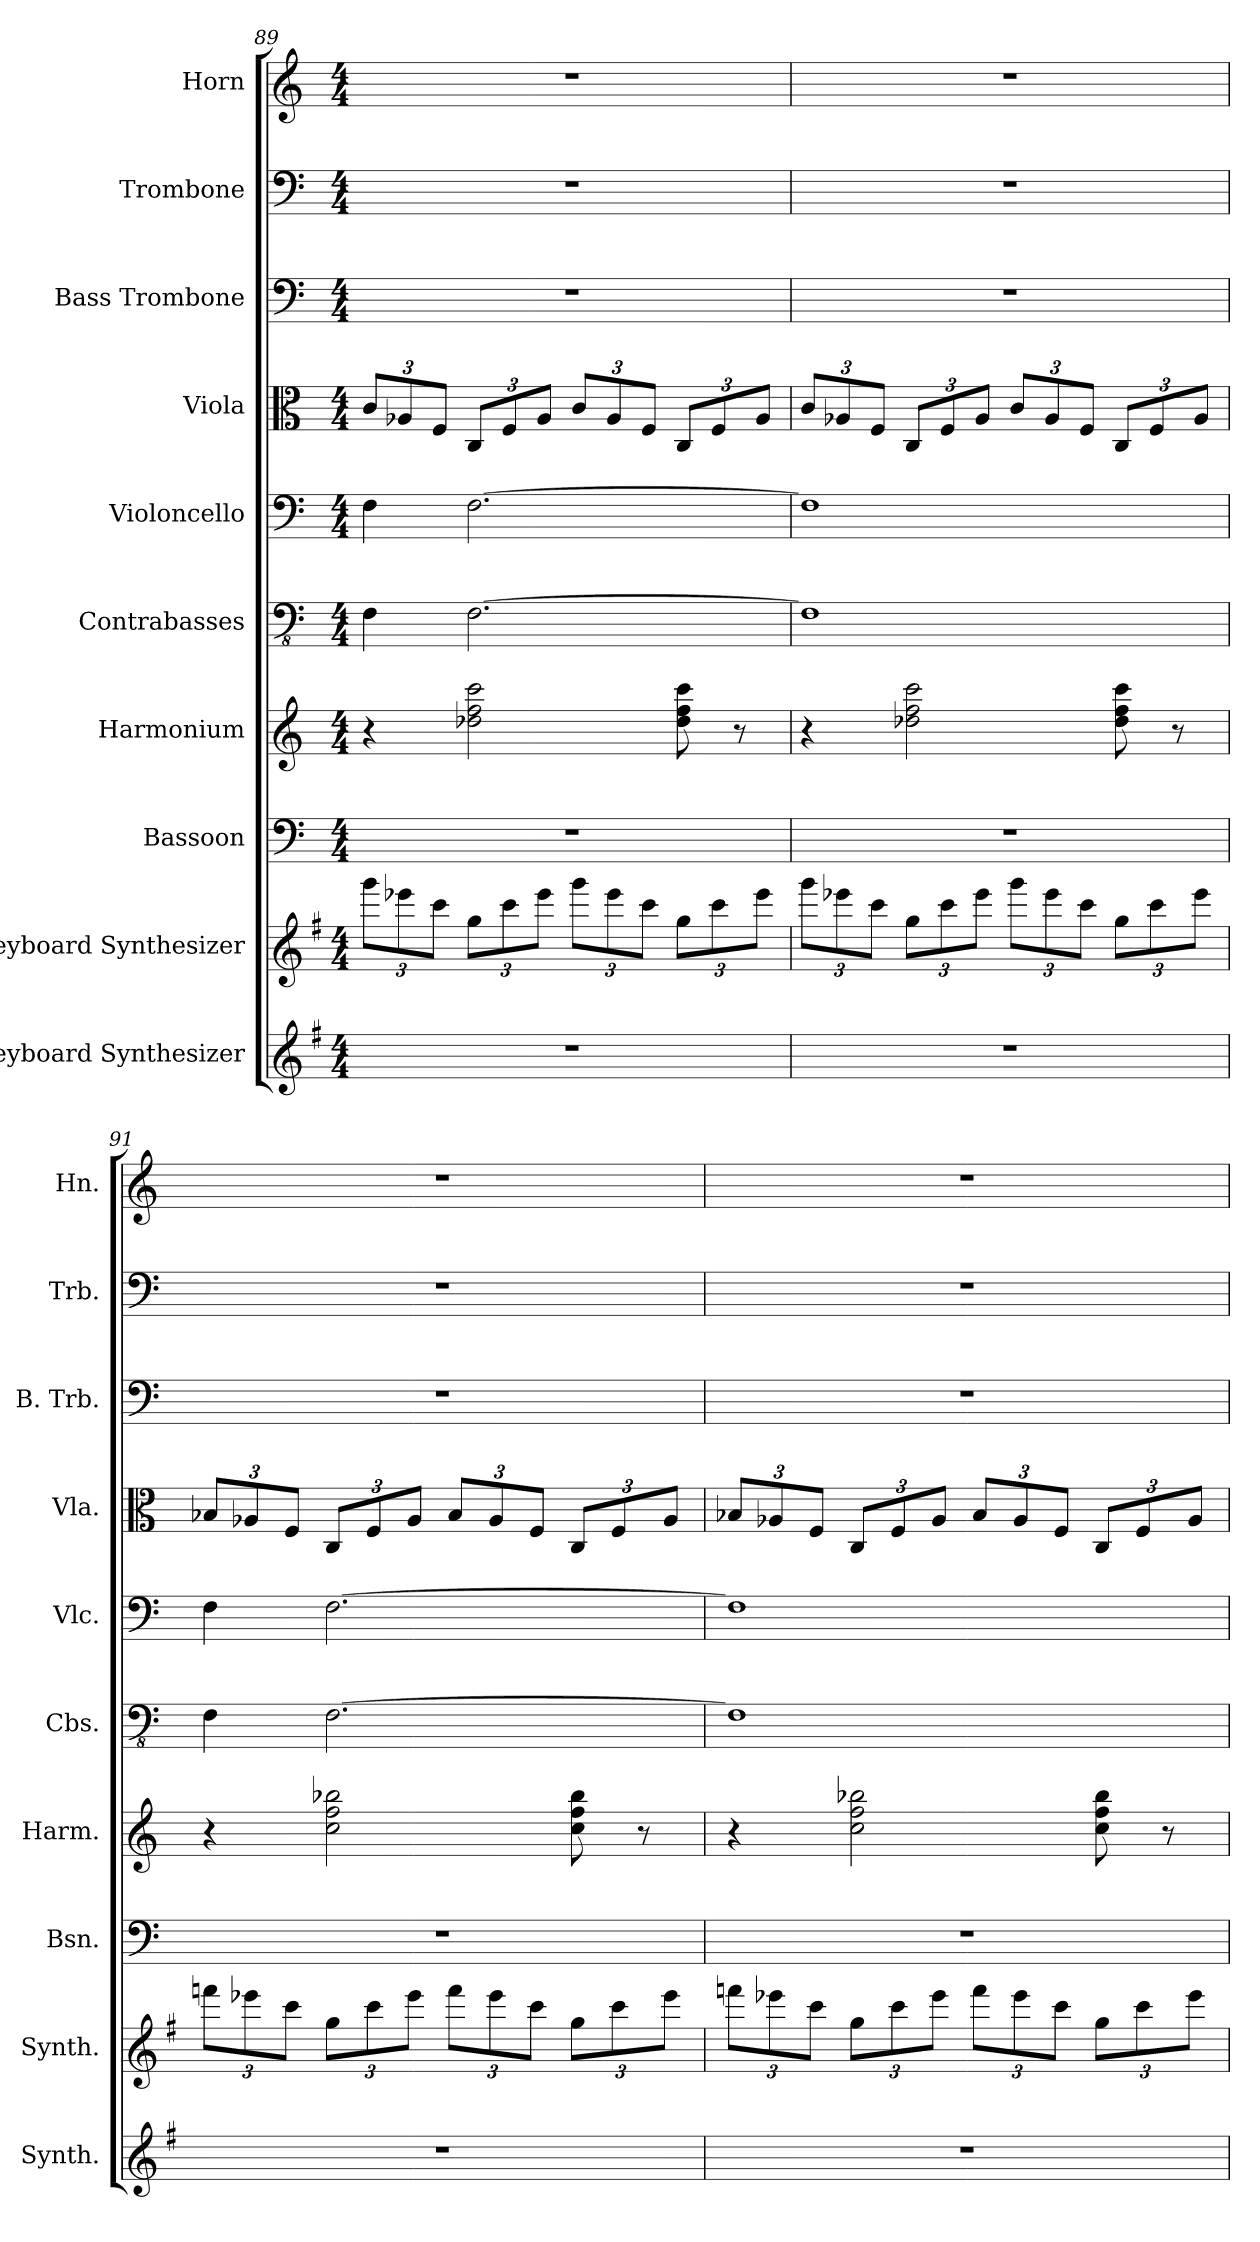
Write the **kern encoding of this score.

**kern	**kern	**kern	**kern	**kern	**kern	**kern	**kern	**kern	**kern
*part10	*part9	*part8	*part7	*part6	*part5	*part4	*part3	*part2	*part1
*staff10	*staff9	*staff8	*staff7	*staff6	*staff5	*staff4	*staff3	*staff2	*staff1
*I"Keyboard Synthesizer	*I"Keyboard Synthesizer	*I"Bassoon	*I"Harmonium	*I"Contrabasses	*I"Violoncello	*I"Viola	*I"Bass Trombone	*I"Trombone	*I"Horn
*I'Synth.	*I'Synth.	*I'Bsn.	*I'Harm.	*I'Cbs.	*I'Vlc.	*I'Vla.	*I'B. Trb.	*I'Trb.	*I'Hn.
*clefG2	*clefG2	*clefF4	*clefG2	*clefFv4	*clefF4	*clefC3	*clefF4	*clefF4	*clefG2
*ITrd4c7	*ITrd4c7	*	*	*	*	*	*	*	*ITrd4c7
*k[]	*k[]	*k[]	*k[]	*k[]	*k[]	*k[]	*k[]	*k[]	*k[b-]
*M4/4	*M4/4	*M4/4	*M4/4	*M4/4	*M4/4	*M4/4	*M4/4	*M4/4	*M4/4
*	*Xbrackettup	*	*	*	*	*Xbrackettup	*	*	*
=89	=89	=89	=89	=89	=89	=89	=89	=89	=89
1r	12ccc\L	1r	4r	4FF\	4F\	12c/L	1r	1r	1r
.	12aa-X\	.	.	.	.	12A-X/	.	.	.
.	12ff\J	.	.	.	.	12F/J	.	.	.
.	12cc\L	.	2dd-X\ 2ff\ 2ccc\	[2.FF\	[2.F\	12C/L	.	.	.
.	12ff\	.	.	.	.	12F/	.	.	.
.	12aa-\J	.	.	.	.	12A-/J	.	.	.
.	12ccc\L	.	.	.	.	12c/L	.	.	.
.	12aa-\	.	.	.	.	12A-/	.	.	.
.	12ff\J	.	.	.	.	12F/J	.	.	.
.	12cc\L	.	8dd-\ 8ff\ 8ccc\	.	.	12C/L	.	.	.
.	12ff\	.	.	.	.	12F/	.	.	.
.	.	.	8r	.	.	.	.	.	.
.	12aa-\J	.	.	.	.	12A-/J	.	.	.
!!LO:LB:g=z
=90	=90	=90	=90	=90	=90	=90	=90	=90	=90
1r	12ccc\L	1r	4r	1FF]	1F]	12c/L	1r	1r	1r
.	12aa-X\	.	.	.	.	12A-X/	.	.	.
.	12ff\J	.	.	.	.	12F/J	.	.	.
.	12cc\L	.	2dd-X\ 2ff\ 2ccc\	.	.	12C/L	.	.	.
.	12ff\	.	.	.	.	12F/	.	.	.
.	12aa-\J	.	.	.	.	12A-/J	.	.	.
.	12ccc\L	.	.	.	.	12c/L	.	.	.
.	12aa-\	.	.	.	.	12A-/	.	.	.
.	12ff\J	.	.	.	.	12F/J	.	.	.
.	12cc\L	.	8dd-\ 8ff\ 8ccc\	.	.	12C/L	.	.	.
.	12ff\	.	.	.	.	12F/	.	.	.
.	.	.	8r	.	.	.	.	.	.
.	12aa-\J	.	.	.	.	12A-/J	.	.	.
=91	=91	=91	=91	=91	=91	=91	=91	=91	=91
1r	12bb-X\L	1r	4r	4FF\	4F\	12B-X/L	1r	1r	1r
.	12aa-X\	.	.	.	.	12A-X/	.	.	.
.	12ff\J	.	.	.	.	12F/J	.	.	.
.	12cc\L	.	2cc\ 2ff\ 2bb-X\	[2.FF\	[2.F\	12C/L	.	.	.
.	12ff\	.	.	.	.	12F/	.	.	.
.	12aa-\J	.	.	.	.	12A-/J	.	.	.
.	12bb-\L	.	.	.	.	12B-/L	.	.	.
.	12aa-\	.	.	.	.	12A-/	.	.	.
.	12ff\J	.	.	.	.	12F/J	.	.	.
.	12cc\L	.	8cc\ 8ff\ 8bb-\	.	.	12C/L	.	.	.
.	12ff\	.	.	.	.	12F/	.	.	.
.	.	.	8r	.	.	.	.	.	.
.	12aa-\J	.	.	.	.	12A-/J	.	.	.
=92	=92	=92	=92	=92	=92	=92	=92	=92	=92
1r	12bb-X\L	1r	4r	1FF]	1F]	12B-X/L	1r	1r	1r
.	12aa-X\	.	.	.	.	12A-X/	.	.	.
.	12ff\J	.	.	.	.	12F/J	.	.	.
.	12cc\L	.	2cc\ 2ff\ 2bb-X\	.	.	12C/L	.	.	.
.	12ff\	.	.	.	.	12F/	.	.	.
.	12aa-\J	.	.	.	.	12A-/J	.	.	.
.	12bb-\L	.	.	.	.	12B-/L	.	.	.
.	12aa-\	.	.	.	.	12A-/	.	.	.
.	12ff\J	.	.	.	.	12F/J	.	.	.
.	12cc\L	.	8cc\ 8ff\ 8bb-\	.	.	12C/L	.	.	.
.	12ff\	.	.	.	.	12F/	.	.	.
.	.	.	8r	.	.	.	.	.	.
.	12aa-\J	.	.	.	.	12A-/J	.	.	.
=	=	=	=	=	=	=	=	=	=
*-	*-	*-	*-	*-	*-	*-	*-	*-	*-
